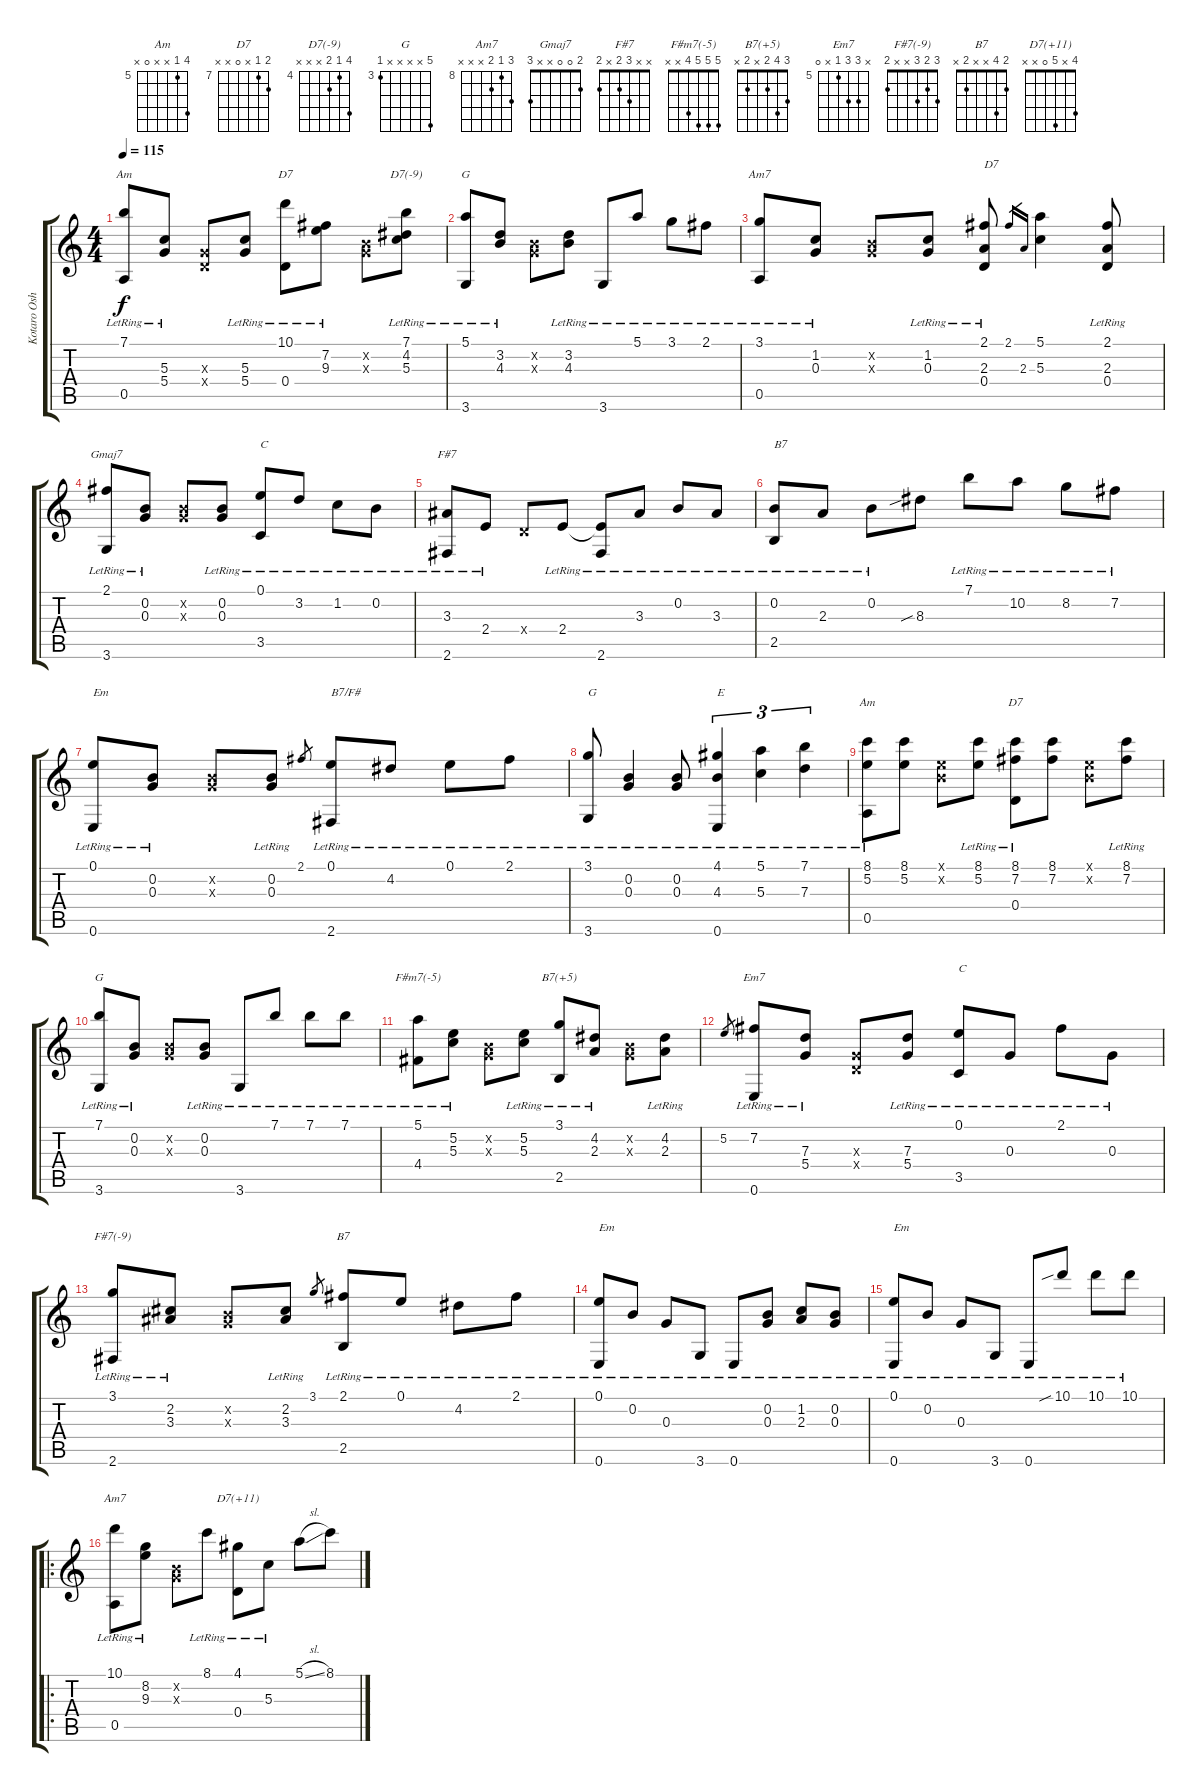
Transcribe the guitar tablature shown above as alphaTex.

\track ("Kotaro Oshio" "Kotaro Osh") {instrument acousticguitarsteel}
\staff {score tabs}
\tuning (E4 B3 G3 D3 A2 E2) {hide}
\chord ("Am" 7 5 5 x 0 x) {firstfret 5}
\chord ("D7" 10 7 9 0 x x) {firstfret 7}
\chord ("D7(-9)" 7 4 5 x x x) {firstfret 4}
\chord ("G" 5 3 4 x x 3)
\chord ("Am7" 3 1 x x 0 x)
\chord ("Gmaj7" 2 0 0 x x 3)
\chord ("F#7" x x 3 2 x 2)
\chord ("Am" 8 5 x x 0 x) {firstfret 5}
\chord ("D7" 8 7 x 0 x x) {firstfret 7}
\chord ("G" 7 x x x x 3) {firstfret 3}
\chord ("F#m7(-5)" 5 5 5 4 x x)
\chord ("B7(+5)" 3 4 2 x 2 x)
\chord ("Em7" x 7 7 5 x 0) {firstfret 5}
\chord ("F#7(-9)" 3 2 3 x x 2)
\chord ("B7" 2 4 x x 2 x)
\chord ("Am7" 10 8 9 x x x) {firstfret 8}
\chord ("D7(+11)" 4 x 5 0 x x)
\ts (4 4)
\tempo 115
\clef g2
\ks c
(7.1{lr} 0.5{lr}).8{ch "Am" dy f} (5.3{lr} 5.4{lr}).8 (0.3{x} 0.4{x}).8 (5.3{lr} 5.4{lr}).8 (10.1{lr} 0.4{lr}).8{ch "D7"} (7.2{lr} 9.3{lr}).8 (0.2{x} 0.3{x}).8 (7.1{lr} 4.2{lr} 5.3{lr}).8{ch "D7(-9)"} |
(5.1{lr} 3.6{lr}).8{ch "G"} (3.2{lr} 4.3{lr}).8 (0.2{x} 0.3{x}).8 (3.2{lr} 4.3{lr}).8 3.6{lr}.8 5.1{lr}.8 3.1{lr}.8 2.1{lr}.8 |
(3.1{lr} 0.5{lr}).8{ch "Am7"} (1.2{lr} 0.3{lr}).8 (0.2{x} 0.3{x}).8 (1.2{lr} 0.3{lr}).8 (2.1 2.3 0.4{lr}).8{txt "D7"} 2.1.16{gr} 2.3.16{gr} (5.1 5.3).4 (2.1 2.3 0.4{lr}).8 |
(2.1{lr} 3.6{lr}).8{ch "Gmaj7"} (0.2{lr} 0.3{lr}).8 (0.2{x} 0.3{x}).8 (0.2{lr} 0.3{lr}).8 (0.1{lr} 3.5{lr}).8{txt "C"} 3.2{lr}.8 1.2{lr}.8 0.2{lr}.8 |
(3.3{lr} 2.6{lr}).8{ch "F#7"} 2.4{lr}.8 0.4{x}.8 2.4{lr}.8 (2.4{t} 2.6{lr}).8 3.3{lr}.8 0.2{lr}.8 3.3{lr}.8 |
(0.2{lr} 2.5{lr}).8{txt "B7"} 2.3{lr}.8 0.2{lr}.8 8.3{sib}.8 7.1{lr}.8 10.2{lr}.8 8.2{lr}.8 7.2{lr}.8 |
(0.1{lr} 0.6{lr}).8{txt "Em"} (0.2{lr} 0.3{lr}).8 (0.2{x} 0.3{x}).8 (0.2{lr} 0.3{lr}).8 2.1.8{gr} (0.1{lr} 2.6{lr}).8{txt "B7/F#"} 4.2{lr}.8 0.1{lr}.8 2.1{lr}.8 |
(3.1{lr} 3.6{lr}).8{txt "G"} (0.2{lr} 0.3{lr}).4 (0.2{lr} 0.3{lr}).8 (4.1{lr} 4.3{lr} 0.6{lr}).4{tu (3 2) txt "E"} (5.1{lr} 5.3{lr}).4{tu (3 2)} (7.1{lr} 7.3{lr}).4{tu (3 2)} |
(8.1{lr} 5.2{lr} 0.5{lr}).8{ch "Am"} (8.1 5.2).8 (0.1{x} 0.2{x}).8 (8.1{lr} 5.2{lr}).8 (8.1{lr} 7.2{lr} 0.4{lr}).8{ch "D7"} (8.1 7.2).8 (0.1{x} 0.2{x}).8 (8.1{lr} 7.2{lr}).8 |
(7.1{lr} 3.6{lr}).8{ch "G"} (0.2{lr} 0.3{lr}).8 (0.2{x} 0.3{x}).8 (0.2{lr} 0.3{lr}).8 3.6{lr}.8 7.1{lr}.8 7.1{lr}.8 7.1{lr}.8 |
(5.1{lr} 4.4{lr}).8{ch "F#m7(-5)"} (5.2{lr} 5.3{lr}).8 (0.2{x} 0.3{x}).8 (5.2{lr} 5.3{lr}).8 (3.1{lr} 2.5{lr}).8{ch "B7(+5)"} (4.2{lr} 2.3{lr}).8 (0.2{x} 0.3{x}).8 (4.2{lr} 2.3{lr}).8 |
5.2.8{gr} (7.2{lr} 0.6{lr}).8{ch "Em7"} (7.3{lr} 5.4{lr}).8 (0.3{x} 0.4{x}).8 (7.3{lr} 5.4{lr}).8 (0.1{lr} 3.5{lr}).8{txt "C"} 0.3{lr}.8 2.1{lr}.8 0.3{lr}.8 |
(3.1{lr} 2.6{lr}).8{ch "F#7(-9)"} (2.2{lr} 3.3{lr}).8 (0.2{x} 0.3{x}).8 (2.2{lr} 3.3{lr}).8 3.1.8{gr} (2.1{lr} 2.5{lr}).8{ch "B7"} 0.1{lr}.8 4.2{lr}.8 2.1{lr}.8 |
(0.1{lr} 0.6{lr}).8{txt "Em"} 0.2{lr}.8 0.3{lr}.8 3.6{lr}.8 0.6{lr}.8 (0.2{lr} 0.3{lr}).8 (1.2{lr} 2.3{lr}).8 (0.2{lr} 0.3{lr}).8 |
(0.1{lr} 0.6{lr}).8{txt "Em"} 0.2{lr}.8 0.3{lr}.8 3.6{lr}.8 0.6{lr}.8 10.1{sib lr}.8 10.1{lr}.8 10.1{lr}.8 |
\ro
(10.1{lr} 0.5{lr}).8{ch "Am7"} (8.2{lr} 9.3{lr}).8 (0.2{x} 0.3{x}).8 8.1{lr}.8 (4.1{lr} 0.4{lr}).8{ch "D7(+11)"} 5.3{lr}.8 5.1{sl}.8 8.1.8
